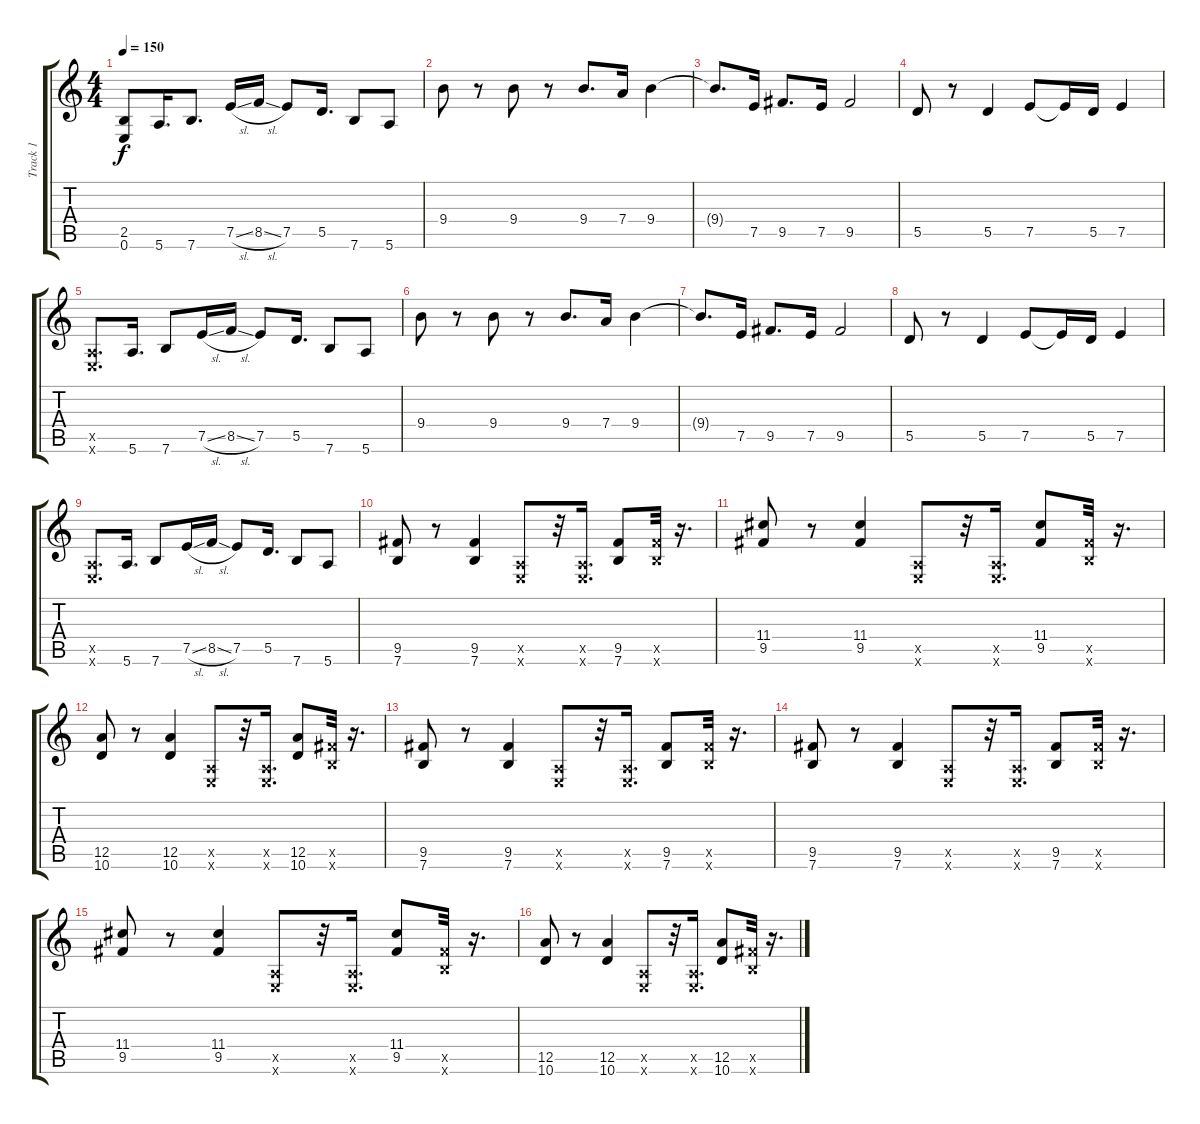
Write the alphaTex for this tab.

\track ("Track 1" "Track 1") {instrument acousticguitarnylon}
\staff {score tabs}
\tuning (E4 B3 G3 D3 A2 E2) {hide}
\ts (4 4)
\tempo 150
\clef g2
\ks c
(2.5{t} 0.6{t}).8{dy f} 5.6.16{d} 7.6.8{d} 7.5{sl}.16 8.5{sl}.16 7.5.8 5.5.16{d} 7.6.8 5.6.8 |
9.4.8 r.8 9.4.8 r.8 9.4.8{d} 7.4.16 9.4.4 |
9.4{t}.8{d} 7.5.16 9.5.8{d} 7.5.16 9.5.2 |
5.5.8 r.8 5.5.4 7.5.8 7.5{t}.16 5.5.16 7.5.4 |
(0.5{x} 0.6{x}).8{d} 5.6.16{d} 7.6.8 7.5{sl}.16 8.5{sl}.16 7.5.8 5.5.16{d} 7.6.8 5.6.8 |
9.4.8 r.8 9.4.8 r.8 9.4.8{d} 7.4.16 9.4.4 |
9.4{t}.8{d} 7.5.16 9.5.8{d} 7.5.16 9.5.2 |
5.5.8 r.8 5.5.4 7.5.8 7.5{t}.16 5.5.16 7.5.4 |
(0.5{x} 0.6{x}).8{d} 5.6.16{d} 7.6.8 7.5{sl}.16 8.5{sl}.16 7.5.8 5.5.16{d} 7.6.8 5.6.8 |
(9.5 7.6).8 r.8 (9.5 7.6).4 (0.5{x} 0.6{x}).8 r.32 (0.5{x} 0.6{x}).16{d} (9.5 7.6).8 (9.5{x} 7.6{x}).32 r.16{d} |
(11.4 9.5).8 r.8 (11.4 9.5).4 (0.5{x} 0.6{x}).8 r.32 (0.5{x} 0.6{x}).16{d} (11.4 9.5).8 (9.5{x} 7.6{x}).32 r.16{d} |
(12.5 10.6).8 r.8 (12.5 10.6).4 (0.5{x} 0.6{x}).8 r.32 (0.5{x} 0.6{x}).16{d} (12.5 10.6).8 (9.5{x} 7.6{x}).32 r.16{d} |
(9.5 7.6).8 r.8 (9.5 7.6).4 (0.5{x} 0.6{x}).8 r.32 (0.5{x} 0.6{x}).16{d} (9.5 7.6).8 (9.5{x} 7.6{x}).32 r.16{d} |
(9.5 7.6).8 r.8 (9.5 7.6).4 (0.5{x} 0.6{x}).8 r.32 (0.5{x} 0.6{x}).16{d} (9.5 7.6).8 (9.5{x} 7.6{x}).32 r.16{d} |
(11.4 9.5).8 r.8 (11.4 9.5).4 (0.5{x} 0.6{x}).8 r.32 (0.5{x} 0.6{x}).16{d} (11.4 9.5).8 (9.5{x} 7.6{x}).32 r.16{d} |
(12.5 10.6).8 r.8 (12.5 10.6).4 (0.5{x} 0.6{x}).8 r.32 (0.5{x} 0.6{x}).16{d} (12.5 10.6).8 (9.5{x} 7.6{x}).32 r.16{d}
